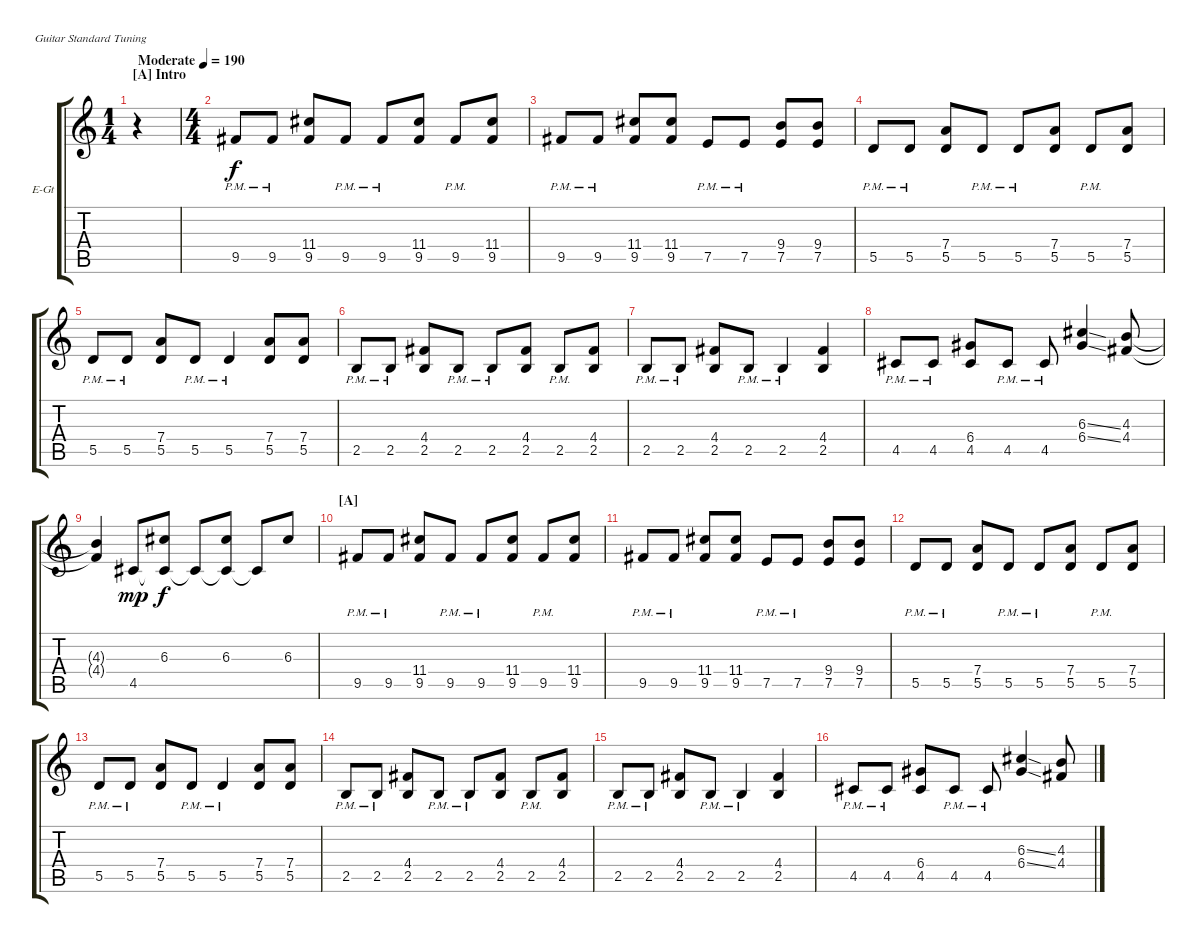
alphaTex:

\bracketExtendMode groupsimilarinstruments
\firstSystemTrackNameOrientation horizontal
\otherSystemsTrackNameOrientation horizontal
\track ("Rhythm guitar 1" "E-Gt") {instrument distortionguitar}
\staff {score tabs}
\tuning (E4 B3 G3 D3 A2 E2)
\voice
\ts (1 4)
\beaming (8 2)
\section ("A" "Intro")
\tempo (190 "Moderate")
\clef g2
\ks c
r.4{dy f instrument distortionguitar} |
\ts (4 4)
\beaming (8 2 2 2 2)
9.5{pm}.8 9.5{pm}.8 (11.4 9.5).8 9.5{pm}.8 9.5{pm}.8 (11.4 9.5).8 9.5{pm}.8 (11.4 9.5).8 |
9.5{pm}.8 9.5{pm}.8 (11.4 9.5).8 (11.4 9.5).8 7.5{pm}.8 7.5{pm}.8 (9.4 7.5).8 (9.4 7.5).8 |
5.5{pm}.8 5.5{pm}.8 (7.4 5.5).8 5.5{pm}.8 5.5{pm}.8 (7.4 5.5).8 5.5{pm}.8 (7.4 5.5).8 |
5.5{pm}.8 5.5{pm}.8 (7.4 5.5).8 5.5{pm}.8 5.5{pm}.4 (7.4 5.5).8 (7.4 5.5).8 |
2.5{pm}.8 2.5{pm}.8 (4.4 2.5).8 2.5{pm}.8 2.5{pm}.8 (4.4 2.5).8 2.5{pm}.8 (4.4 2.5).8 |
2.5{pm}.8 2.5{pm}.8 (4.4 2.5).8 2.5{pm}.8 2.5{pm}.4 (4.4 2.5).4 |
4.5{pm}.8 4.5{pm}.8 (6.4 4.5).8 4.5{pm}.8 4.5{pm}.8 (6.3{ss} 6.4{ss}).4 (4.3 4.4).8 |
(4.3{t} 4.4{t}).4 4.5.8{dy mp} (6.3 4.5{t}).8{dy f} 4.5{t}.8 (6.3 4.5{t}).8 4.5{t}.8 6.3.8 |
\section ("A" "")
9.5{pm}.8 9.5{pm}.8 (11.4 9.5).8 9.5{pm}.8 9.5{pm}.8 (11.4 9.5).8 9.5{pm}.8 (11.4 9.5).8 |
9.5{pm}.8 9.5{pm}.8 (11.4 9.5).8 (11.4 9.5).8 7.5{pm}.8 7.5{pm}.8 (9.4 7.5).8 (9.4 7.5).8 |
5.5{pm}.8 5.5{pm}.8 (7.4 5.5).8 5.5{pm}.8 5.5{pm}.8 (7.4 5.5).8 5.5{pm}.8 (7.4 5.5).8 |
5.5{pm}.8 5.5{pm}.8 (7.4 5.5).8 5.5{pm}.8 5.5{pm}.4 (7.4 5.5).8 (7.4 5.5).8 |
2.5{pm}.8 2.5{pm}.8 (4.4 2.5).8 2.5{pm}.8 2.5{pm}.8 (4.4 2.5).8 2.5{pm}.8 (4.4 2.5).8 |
2.5{pm}.8 2.5{pm}.8 (4.4 2.5).8 2.5{pm}.8 2.5{pm}.4 (4.4 2.5).4 |
4.5{pm}.8 4.5{pm}.8 (6.4 4.5).8 4.5{pm}.8 4.5{pm}.8 (6.3{ss} 6.4{ss}).4 (4.3 4.4).8
\voice
\clef g2
\ottava regular
\simile none
\ks c
r.4{dy mf} |
|
|
|
|
|
|
|
|
|
|
|
|
|
|
